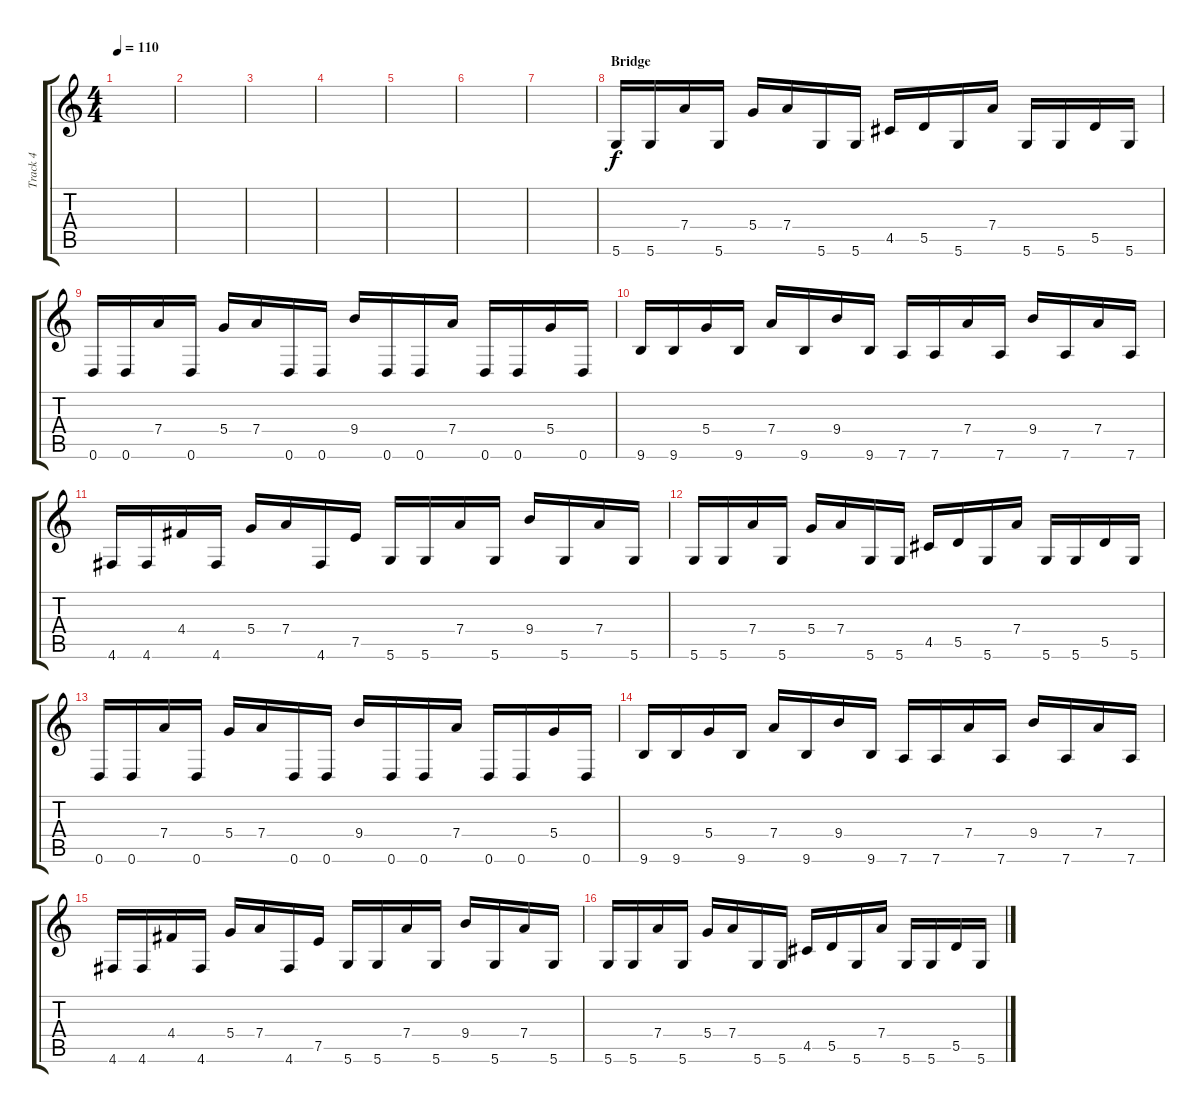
\track ("Track 4" "Track 4") {instrument distortionguitar}
\staff {score tabs}
\tuning (E4 B3 G3 D3 A2 D2) {hide}
\ts (4 4)
\tempo 110
\clef g2
\ks c
|
|
|
|
|
|
|
\section ("" "Bridge")
5.6.16{volume 10} 5.6.16 7.4.16 5.6.16 5.4.16 7.4.16 5.6.16 5.6.16 4.5.16 5.5.16 5.6.16 7.4.16 5.6.16 5.6.16 5.5.16 5.6.16 |
0.6.16 0.6.16 7.4.16 0.6.16 5.4.16 7.4.16 0.6.16 0.6.16 9.4.16 0.6.16 0.6.16 7.4.16 0.6.16 0.6.16 5.4.16 0.6.16 |
9.6.16 9.6.16 5.4.16 9.6.16 7.4.16 9.6.16 9.4.16 9.6.16 7.6.16 7.6.16 7.4.16 7.6.16 9.4.16 7.6.16 7.4.16 7.6.16 |
4.6.16 4.6.16 4.4.16 4.6.16 5.4.16 7.4.16 4.6.16 7.5.16 5.6.16 5.6.16 7.4.16 5.6.16 9.4.16 5.6.16 7.4.16 5.6.16 |
5.6.16{volume 10} 5.6.16 7.4.16 5.6.16 5.4.16 7.4.16 5.6.16 5.6.16 4.5.16 5.5.16 5.6.16 7.4.16 5.6.16 5.6.16 5.5.16 5.6.16 |
0.6.16 0.6.16 7.4.16 0.6.16 5.4.16 7.4.16 0.6.16 0.6.16 9.4.16 0.6.16 0.6.16 7.4.16 0.6.16 0.6.16 5.4.16 0.6.16 |
9.6.16 9.6.16 5.4.16 9.6.16 7.4.16 9.6.16 9.4.16 9.6.16 7.6.16 7.6.16 7.4.16 7.6.16 9.4.16 7.6.16 7.4.16 7.6.16 |
4.6.16 4.6.16 4.4.16 4.6.16 5.4.16 7.4.16 4.6.16 7.5.16 5.6.16 5.6.16 7.4.16 5.6.16 9.4.16 5.6.16 7.4.16 5.6.16 |
5.6.16 5.6.16 7.4.16 5.6.16 5.4.16 7.4.16 5.6.16 5.6.16 4.5.16 5.5.16 5.6.16 7.4.16 5.6.16 5.6.16 5.5.16 5.6.16
